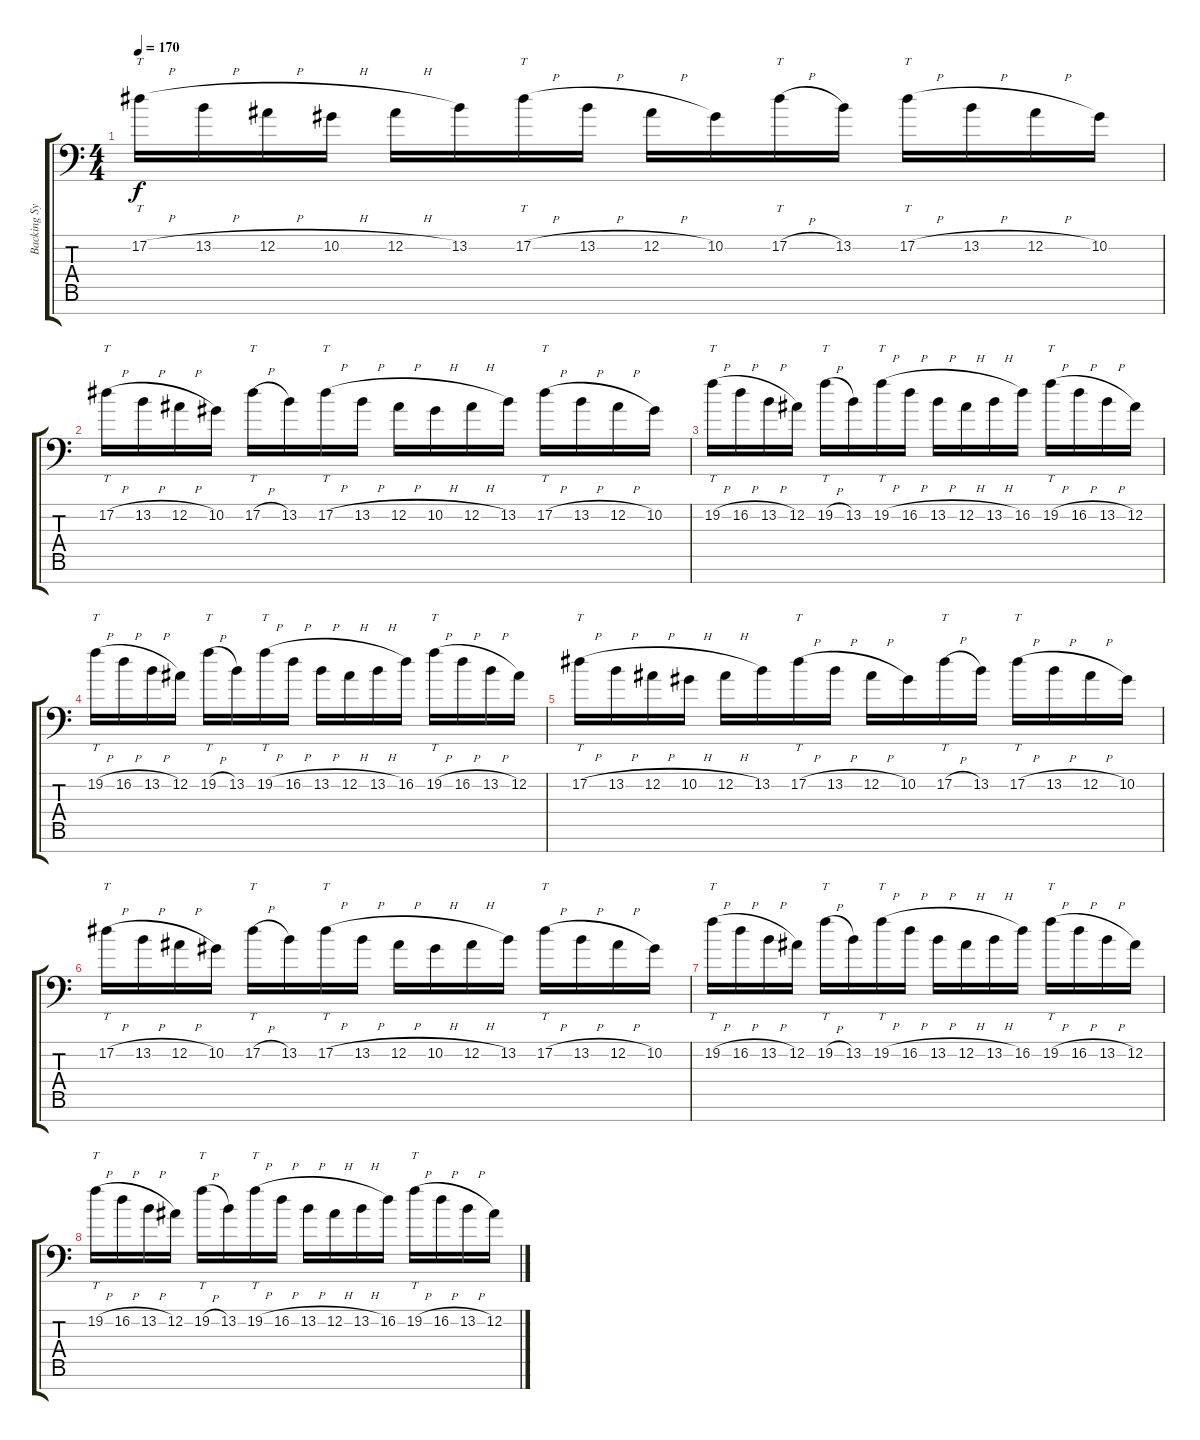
\track ("Backing Synth" "Backing Sy") {instrument koto}
\staff {score tabs}
\tuning (Eb4 Bb3 Gb3 Db3 Ab2 Eb2 Ab1) {hide}
\ts (4 4)
\tempo 170
\clef f4
\ks c
17.2{h}.16{tt dy f} 13.2{h}.16 12.2{h}.16 10.2{h}.16 12.2{h}.16 13.2.16 17.2{h}.16{tt} 13.2{h}.16 12.2{h}.16 10.2.16 17.2{h}.16{tt} 13.2.16 17.2{h}.16{tt} 13.2{h}.16 12.2{h}.16 10.2.16 |
17.2{h}.16{tt} 13.2{h}.16 12.2{h}.16 10.2.16 17.2{h}.16{tt} 13.2.16 17.2{h}.16{tt} 13.2{h}.16 12.2{h}.16 10.2{h}.16 12.2{h}.16 13.2.16 17.2{h}.16{tt} 13.2{h}.16 12.2{h}.16 10.2.16 |
19.2{h}.16{tt} 16.2{h}.16 13.2{h}.16 12.2.16 19.2{h}.16{tt} 13.2.16 19.2{h}.16{tt} 16.2{h}.16 13.2{h}.16 12.2{h}.16 13.2{h}.16 16.2.16 19.2{h}.16{tt} 16.2{h}.16 13.2{h}.16 12.2.16 |
19.2{h}.16{tt} 16.2{h}.16 13.2{h}.16 12.2.16 19.2{h}.16{tt} 13.2.16 19.2{h}.16{tt} 16.2{h}.16 13.2{h}.16 12.2{h}.16 13.2{h}.16 16.2.16 19.2{h}.16{tt} 16.2{h}.16 13.2{h}.16 12.2.16 |
17.2{h}.16{tt} 13.2{h}.16 12.2{h}.16 10.2{h}.16 12.2{h}.16 13.2.16 17.2{h}.16{tt} 13.2{h}.16 12.2{h}.16 10.2.16 17.2{h}.16{tt} 13.2.16 17.2{h}.16{tt} 13.2{h}.16 12.2{h}.16 10.2.16 |
17.2{h}.16{tt} 13.2{h}.16 12.2{h}.16 10.2.16 17.2{h}.16{tt} 13.2.16 17.2{h}.16{tt} 13.2{h}.16 12.2{h}.16 10.2{h}.16 12.2{h}.16 13.2.16 17.2{h}.16{tt} 13.2{h}.16 12.2{h}.16 10.2.16 |
19.2{h}.16{tt} 16.2{h}.16 13.2{h}.16 12.2.16 19.2{h}.16{tt} 13.2.16 19.2{h}.16{tt} 16.2{h}.16 13.2{h}.16 12.2{h}.16 13.2{h}.16 16.2.16 19.2{h}.16{tt} 16.2{h}.16 13.2{h}.16 12.2.16 |
19.2{h}.16{tt} 16.2{h}.16 13.2{h}.16 12.2.16 19.2{h}.16{tt} 13.2.16 19.2{h}.16{tt} 16.2{h}.16 13.2{h}.16 12.2{h}.16 13.2{h}.16 16.2.16 19.2{h}.16{tt} 16.2{h}.16 13.2{h}.16 12.2.16
